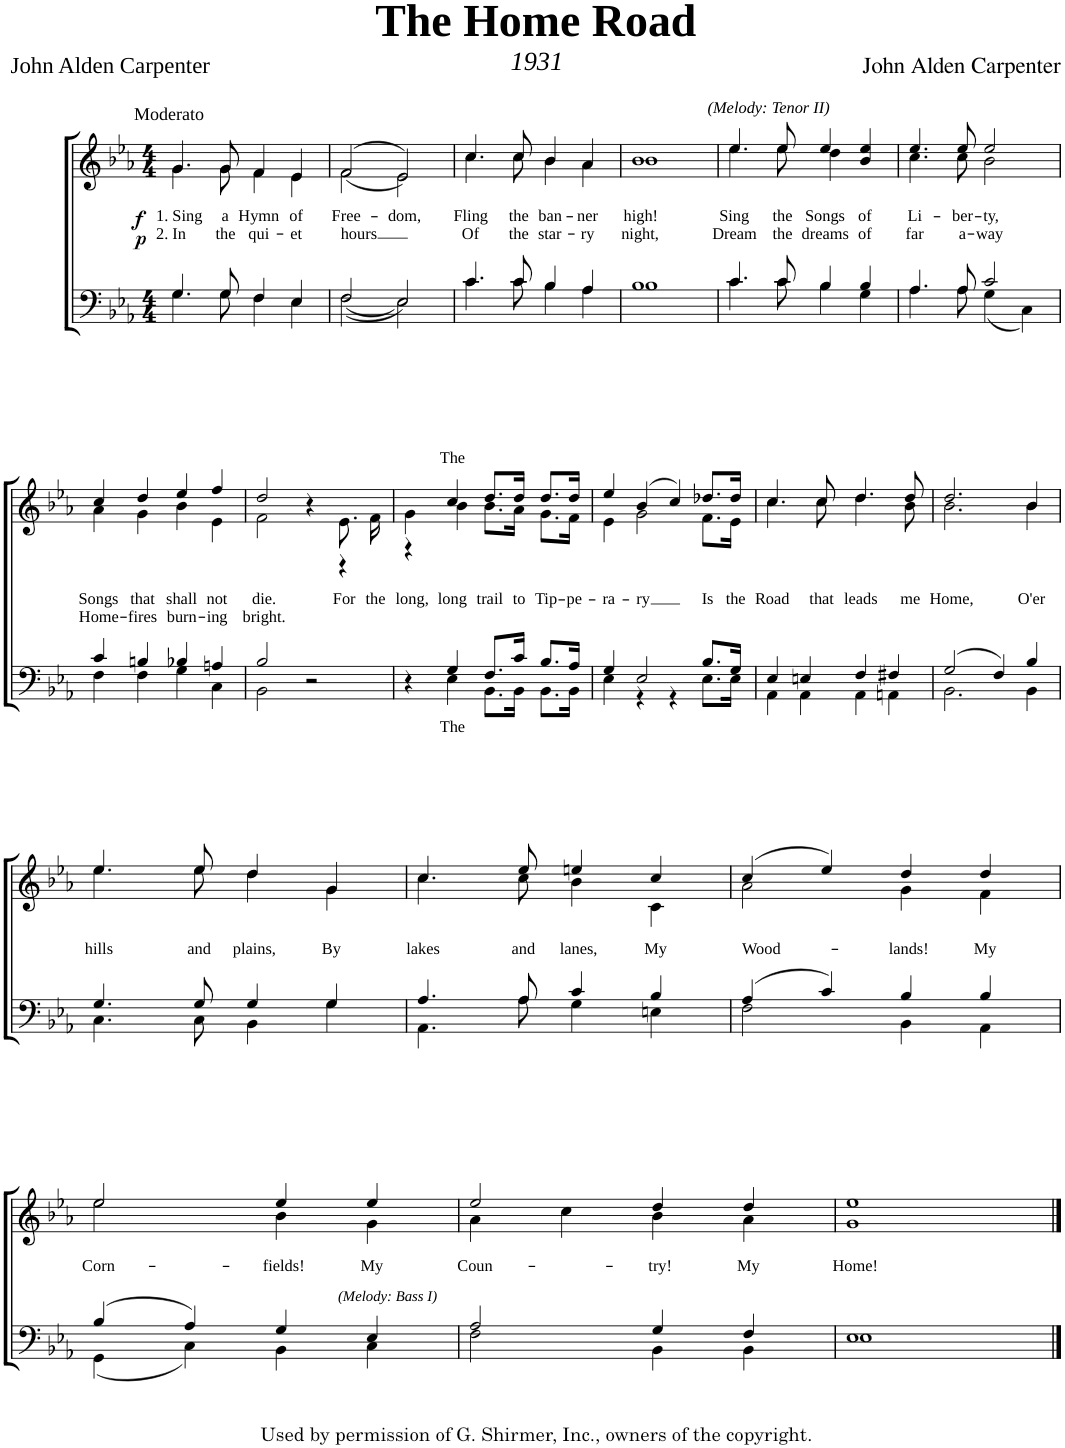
**kern	**text	**kern	**text	**text	**dynam
*part2	*part2	*part1	*part1	*part1	*part1
*staff2	*staff2	*staff1	*staff1	*staff1	*staff1
*I"Piano	*	*I"Piano	*	*	*
*I'Pno	*	*I'Pno	*	*	*
*clefF4	*	*clefG2	*	*	*
*k[b-e-a-]	*	*k[b-e-a-]	*	*	*
*M4/4	*	*M4/4	*	*	*
=1	=1	=1	=1	=1	=1
*^	*	*	*	*	*
!	!	!	!LO:TX:a:t=Moderato	!	!	!
!	!	!	!	!LO:LY:b	!LO:LY:b	!LO:DY:b
*	*	*	*^	*	*	*
!	!	!	!	!	!	!	!LO:DY:n=1:b
4.G/	4.G\	.	4.g/	4.g\	1. Sing	2. In	f p
!	!	!	!	!	!LO:LY:b	!LO:LY:b	!
8G/	8G\	.	8g/	8g\	a	the	.
!	!	!	!	!	!LO:LY:b	!LO:LY:b	!
4F/	4F\	.	4f/	4f\	Hymn	qui-	.
!	!	!	!	!	!LO:LY:b	!LO:LY:b	!
4E-/	4E-\	.	4e-/	4e-\	of	-et	.
=2	=2	=2	=2	=2	=2	=2	=2
!	!	!	!	!	!LO:LY:b	!LO:LY:b	!
(<2F/	(2F\	.	((<2f/	2f\	Free-	hours	.
!	!	!	!	!	!LO:LY:b	!	!
2E-\)	2E-/)	.	2e-/))	2e-\	-dom,	.	.
=3	=3	=3	=3	=3	=3	=3	=3
!	!	!	!	!	!LO:LY:b	!LO:LY:b	!
4.c/	4.c\	.	4.cc/	4.cc\	Fling	Of	.
!	!	!	!	!	!LO:LY:b	!LO:LY:b	!
8c/	8c\	.	8cc/	8cc\	the	the	.
!	!	!	!	!	!LO:LY:b	!LO:LY:b	!
4B-/	4B-\	.	4b-/	4b-\	ban-	star-	.
!	!	!	!	!	!LO:LY:b	!LO:LY:b	!
4A-/	4A-\	.	4a-/	4a-\	-ner	-ry	.
=4	=4	=4	=4	=4	=4	=4	=4
!	!	!	!	!	!LO:LY:b	!LO:LY:b	!
1B-	1B-	.	1b-	1b-	high!	night,	.
=5	=5	=5	=5	=5	=5	=5	=5
!	!	!	!LO:TX:a:i:t=(Melody&colon; Tenor II)	!	!	!	!
!	!	!	!	!	!LO:LY:b	!LO:LY:b	!
4.c/	4.c\	.	4.ee-/	4.ee-\	Sing	Dream	.
!	!	!	!	!	!LO:LY:b	!LO:LY:b	!
8c/	8c\	.	8ee-/	8ee-\	the	the	.
!	!	!	!	!	!LO:LY:b	!LO:LY:b	!
4B-/	4B-\	.	4ee-/	4dd\	Songs	dreams	.
!	!	!	!	!	!LO:LY:b	!LO:LY:b	!
4B-/	4G\	.	4b-/ 4ee-/	4ryy	of	of	.
=6	=6	=6	=6	=6	=6	=6	=6
!	!	!	!	!	!LO:LY:b	!LO:LY:b	!
4.A-/	4.A-\	.	4.ee-/	4.cc\	Li-	far	.
!	!	!	!	!	!LO:LY:b	!LO:LY:b	!
8A-/	8A-\	.	8ee-/	8cc\	-ber-	a-	.
!	!	!	!	!	!LO:LY:b	!LO:LY:b	!
2c/	(4G\	.	2ee-/	2b-\	-ty,	-way	.
.	4C\)	.	.	.	.	.	.
!!LO:LB:g=z	!!
=7	=7	=7	=7	=7	=7	=7	=7
!	!	!	!	!	!LO:LY:b	!LO:LY:b	!
4c/	4F\	.	4cc/	4a-\	Songs	Home-	.
!	!	!	!	!	!LO:LY:b	!LO:LY:b	!
4Bn/	4F\	.	4dd/	4g\	that	-fires	.
!	!	!	!	!	!LO:LY:b	!LO:LY:b	!
4B-X/	4G\	.	4ee-/	4b-\	shall	burn-	.
!	!	!	!	!	!LO:LY:b	!LO:LY:b	!
4An/	4C\	.	4ff/	4e-\	not	-ing	.
=8	=8	=8	=8	=8	=8	=8	=8
!	!	!	!	!	!LO:LY:b	!LO:LY:b	!
2B-/	2BB-\	.	2dd/	2f\	die.	bright.	.
2r	2ryy	.	4r	4ryy	.	.	.
!	!	!	!	!	!LO:LY:b	!	!
.	.	.	8.e-\	4r	For	.	.
!	!	!	!	!	!LO:LY:b	!	!
.	.	.	16f\	.	the	.	.
=9	=9	=9	=9	=9	=9	=9	=9
!	!	!	!	!	!LO:LY:b	!	!
4r	4ryy	.	4g\	4r	long,	.	.
!	!	!LO:LY:b	!	!	!LO:LY:b	!	!
!	!	!	!	!	!LO:LY:a	!	!
4G/	4E-\	The	4cc/	4b-\	The	.	.
!	!	!	!	!	!LO:LY:b	!	!
8.F/L	8.BB-\L	.	8.dd/L	8.b-\L	trail	.	.
!	!	!	!	!	!LO:LY:b	!	!
16c/Jk	16BB-\Jk	.	16dd/Jk	16a-\Jk	to	.	.
!	!	!	!	!	!LO:LY:b	!	!
8.B-/L	8.BB-\L	.	8.dd/L	8.g\L	Tip-	.	.
!	!	!	!	!	!LO:LY:b	!	!
16A-/Jk	16BB-\Jk	.	16dd/Jk	16f\Jk	-pe-	.	.
=10	=10	=10	=10	=10	=10	=10	=10
!	!	!	!	!	!LO:LY:b	!	!
4G/	4E-\	.	4ee-/	4e-\	-ra-	.	.
!	!	!	!	!	!LO:LY:b	!	!
2E-/	4r	.	(4b-/	2g\	-ry	.	.
.	4r	.	4cc/)	.	.	.	.
!	!	!	!	!	!LO:LY:b	!	!
8.B-/L	8.E-\L	.	8.dd-X/L	8.f\L	Is	.	.
!	!	!	!	!	!LO:LY:b	!	!
16G/Jk	16E-\Jk	.	16dd-/Jk	16e-\Jk	the	.	.
=11	=11	=11	=11	=11	=11	=11	=11
!	!	!	!	!	!LO:LY:b	!	!
4E-/	4AA-\	.	4.cc/	4.cc\	Road	.	.
4En/	4AA-\	.	.	.	.	.	.
!	!	!	!	!	!LO:LY:b	!	!
.	.	.	8cc/	8cc\	that	.	.
!	!	!	!	!	!LO:LY:b	!	!
4F/	4AA-\	.	4.dd/	4.dd\	leads	.	.
4F#X/	4AAn\	.	.	.	.	.	.
!	!	!	!	!	!LO:LY:b	!	!
.	.	.	8dd/	8b-\	me	.	.
=12	=12	=12	=12	=12	=12	=12	=12
!	!	!	!	!	!LO:LY:b	!	!
(2G/	2.BB-\	.	2.dd/	2.b-\	Home,	.	.
4F/)	.	.	.	.	.	.	.
!	!	!	!	!	!LO:LY:b	!	!
4B-/	4BB-\	.	4b-/	4b-\	O'er	.	.
!!LO:LB:g=z	!!
=13	=13	=13	=13	=13	=13	=13	=13
!	!	!	!	!	!LO:LY:b	!	!
4.G/	4.C\	.	4.ee-/	4.ee-\	hills	.	.
!	!	!	!	!	!LO:LY:b	!	!
8G/	8C\	.	8ee-/	8ee-\	and	.	.
!	!	!	!	!	!LO:LY:b	!	!
4G/	4BB-\	.	4dd/	4dd\	plains,	.	.
!	!	!	!	!	!LO:LY:b	!	!
4G/	4G\	.	4g/	4g\	By	.	.
=14	=14	=14	=14	=14	=14	=14	=14
!	!	!	!	!	!LO:LY:b	!	!
4.A-/	4.AA-\	.	4.cc/	4.cc\	lakes	.	.
!	!	!	!	!	!LO:LY:b	!	!
8A-/	8A-\	.	8ee-/	8cc\	and	.	.
!	!	!	!	!	!LO:LY:b	!	!
4c/	4G\	.	4een/	4b-\	lanes,	.	.
!	!	!	!	!	!LO:LY:b	!	!
4B-/	4En\	.	4cc/	4c\	My	.	.
=15	=15	=15	=15	=15	=15	=15	=15
!	!	!	!	!	!LO:LY:b	!	!
(4A-/	2F\	.	(4cc/	2a-\	Wood-	.	.
4c/)	.	.	4ee-/)	.	.	.	.
!	!	!	!	!	!LO:LY:b	!	!
4B-/	4BB-\	.	4dd/	4g\	-lands!	.	.
!	!	!	!	!	!LO:LY:b	!	!
4B-/	4AA-\	.	4dd/	4f\	My	.	.
!!LO:LB:g=z	!!
=16	=16	=16	=16	=16	=16	=16	=16
!	!	!	!	!	!LO:LY:b	!	!
(4B-/	(4GG\	.	2ee-/	2ee-\	Corn-	.	.
4A-/)	4C\)	.	.	.	.	.	.
!	!	!	!	!	!LO:LY:b	!	!
4G/	4BB-\	.	4ee-/	4b-\	-fields!	.	.
!LO:TX:a:i:t=(Melody&colon; Bass I)	!	!	!	!	!	!	!
!	!	!	!	!	!LO:LY:b	!	!
4E-/	4C\	.	4ee-/	4g\	My	.	.
=17	=17	=17	=17	=17	=17	=17	=17
!	!	!	!	!	!LO:LY:b	!	!
2A-/	2F\	.	2ee-/	4a-\	Coun-	.	.
.	.	.	.	4cc\	.	.	.
!	!	!	!	!	!LO:LY:b	!	!
4G/	4BB-\	.	4dd/	4b-\	-try!	.	.
!	!	!	!	!	!LO:LY:b	!	!
4F/	4BB-\	.	4dd/	4a-\	My	.	.
=18	=18	=18	=18	=18	=18	=18	=18
!	!	!	!	!	!LO:LY:b	!	!
1E-	1E-	.	1ee-	1g	Home!	.	.
*v	*v	*	*	*	*	*	*
*	*	*v	*v	*	*	*
==	==	==	==	==	==
*-	*-	*-	*-	*-	*-
